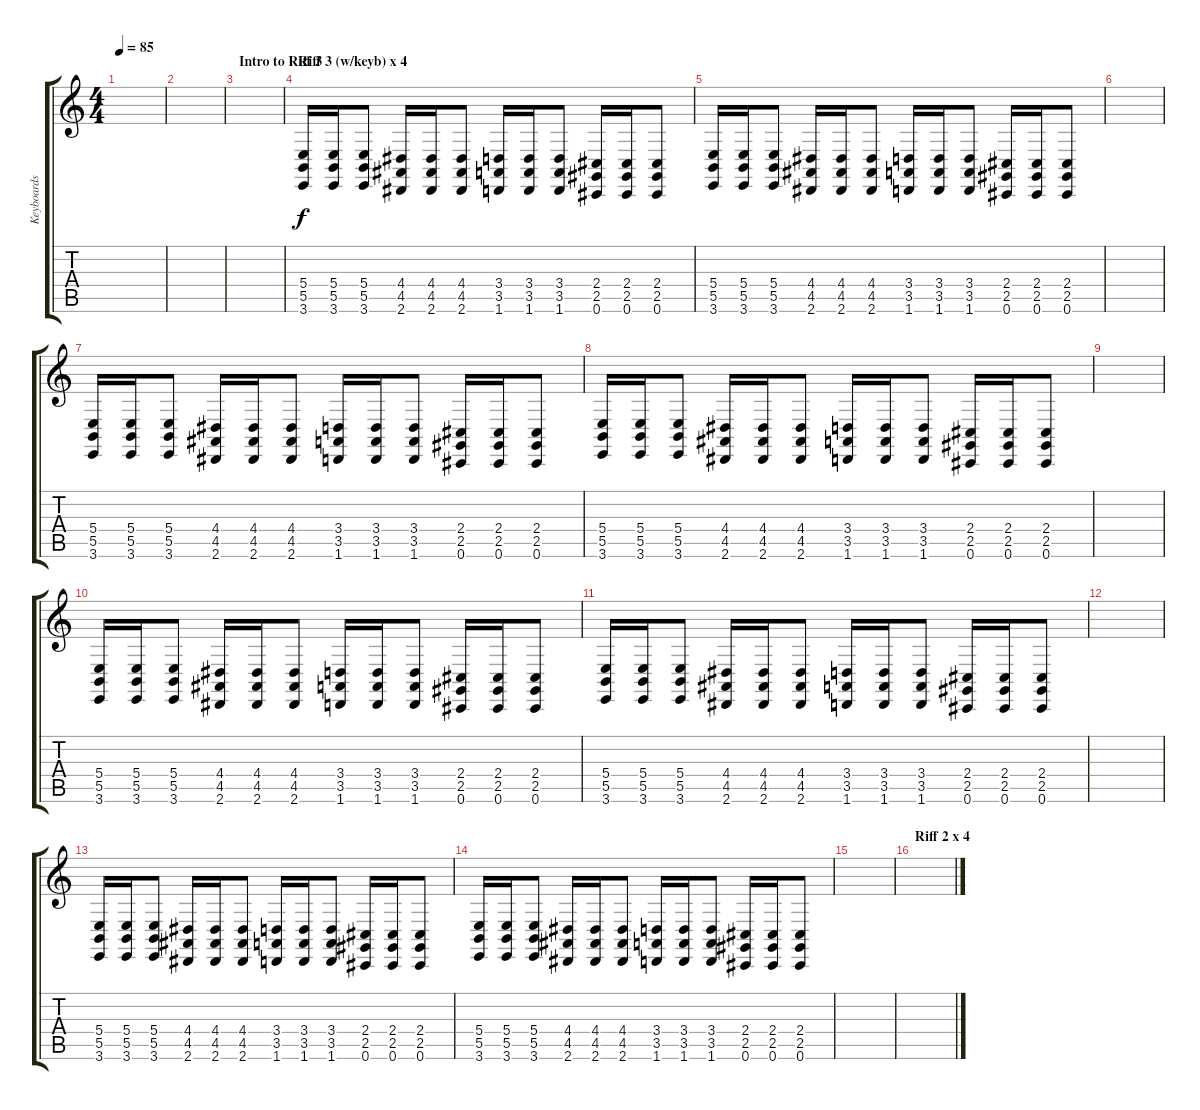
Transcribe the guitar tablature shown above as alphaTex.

\track ("Keyboards" "Keyboards") {instrument acousticgrandpiano}
\staff {score tabs}
\tuning (Db4 Ab3 E3 B2 Gb2 Db2) {hide}
\ts (4 4)
\tempo 85
\clef g2
\ks c
|
|
\section ("" "Intro to Riff 3")
|
\section ("" "Riff 3 (w/keyb) x 4")
(5.4 5.5 3.6).16 (5.4 5.5 3.6).16 (5.4 5.5 3.6).8 (4.4 4.5 2.6).16 (4.4 4.5 2.6).16 (4.4 4.5 2.6).8 (3.4 3.5 1.6).16 (3.4 3.5 1.6).16 (3.4 3.5 1.6).8 (2.4 2.5 0.6).16 (2.4 2.5 0.6).16 (2.4 2.5 0.6).8 |
(5.4 5.5 3.6).16 (5.4 5.5 3.6).16 (5.4 5.5 3.6).8 (4.4 4.5 2.6).16 (4.4 4.5 2.6).16 (4.4 4.5 2.6).8 (3.4 3.5 1.6).16 (3.4 3.5 1.6).16 (3.4 3.5 1.6).8 (2.4 2.5 0.6).16 (2.4 2.5 0.6).16 (2.4 2.5 0.6).8 |
|
(5.4 5.5 3.6).16 (5.4 5.5 3.6).16 (5.4 5.5 3.6).8 (4.4 4.5 2.6).16 (4.4 4.5 2.6).16 (4.4 4.5 2.6).8 (3.4 3.5 1.6).16 (3.4 3.5 1.6).16 (3.4 3.5 1.6).8 (2.4 2.5 0.6).16 (2.4 2.5 0.6).16 (2.4 2.5 0.6).8 |
(5.4 5.5 3.6).16 (5.4 5.5 3.6).16 (5.4 5.5 3.6).8 (4.4 4.5 2.6).16 (4.4 4.5 2.6).16 (4.4 4.5 2.6).8 (3.4 3.5 1.6).16 (3.4 3.5 1.6).16 (3.4 3.5 1.6).8 (2.4 2.5 0.6).16 (2.4 2.5 0.6).16 (2.4 2.5 0.6).8 |
|
(5.4 5.5 3.6).16 (5.4 5.5 3.6).16 (5.4 5.5 3.6).8 (4.4 4.5 2.6).16 (4.4 4.5 2.6).16 (4.4 4.5 2.6).8 (3.4 3.5 1.6).16 (3.4 3.5 1.6).16 (3.4 3.5 1.6).8 (2.4 2.5 0.6).16 (2.4 2.5 0.6).16 (2.4 2.5 0.6).8 |
(5.4 5.5 3.6).16 (5.4 5.5 3.6).16 (5.4 5.5 3.6).8 (4.4 4.5 2.6).16 (4.4 4.5 2.6).16 (4.4 4.5 2.6).8 (3.4 3.5 1.6).16 (3.4 3.5 1.6).16 (3.4 3.5 1.6).8 (2.4 2.5 0.6).16 (2.4 2.5 0.6).16 (2.4 2.5 0.6).8 |
|
(5.4 5.5 3.6).16 (5.4 5.5 3.6).16 (5.4 5.5 3.6).8 (4.4 4.5 2.6).16 (4.4 4.5 2.6).16 (4.4 4.5 2.6).8 (3.4 3.5 1.6).16 (3.4 3.5 1.6).16 (3.4 3.5 1.6).8 (2.4 2.5 0.6).16 (2.4 2.5 0.6).16 (2.4 2.5 0.6).8 |
(5.4 5.5 3.6).16 (5.4 5.5 3.6).16 (5.4 5.5 3.6).8 (4.4 4.5 2.6).16 (4.4 4.5 2.6).16 (4.4 4.5 2.6).8 (3.4 3.5 1.6).16 (3.4 3.5 1.6).16 (3.4 3.5 1.6).8 (2.4 2.5 0.6).16 (2.4 2.5 0.6).16 (2.4 2.5 0.6).8 |
|
\section ("" "Riff 2 x 4")
